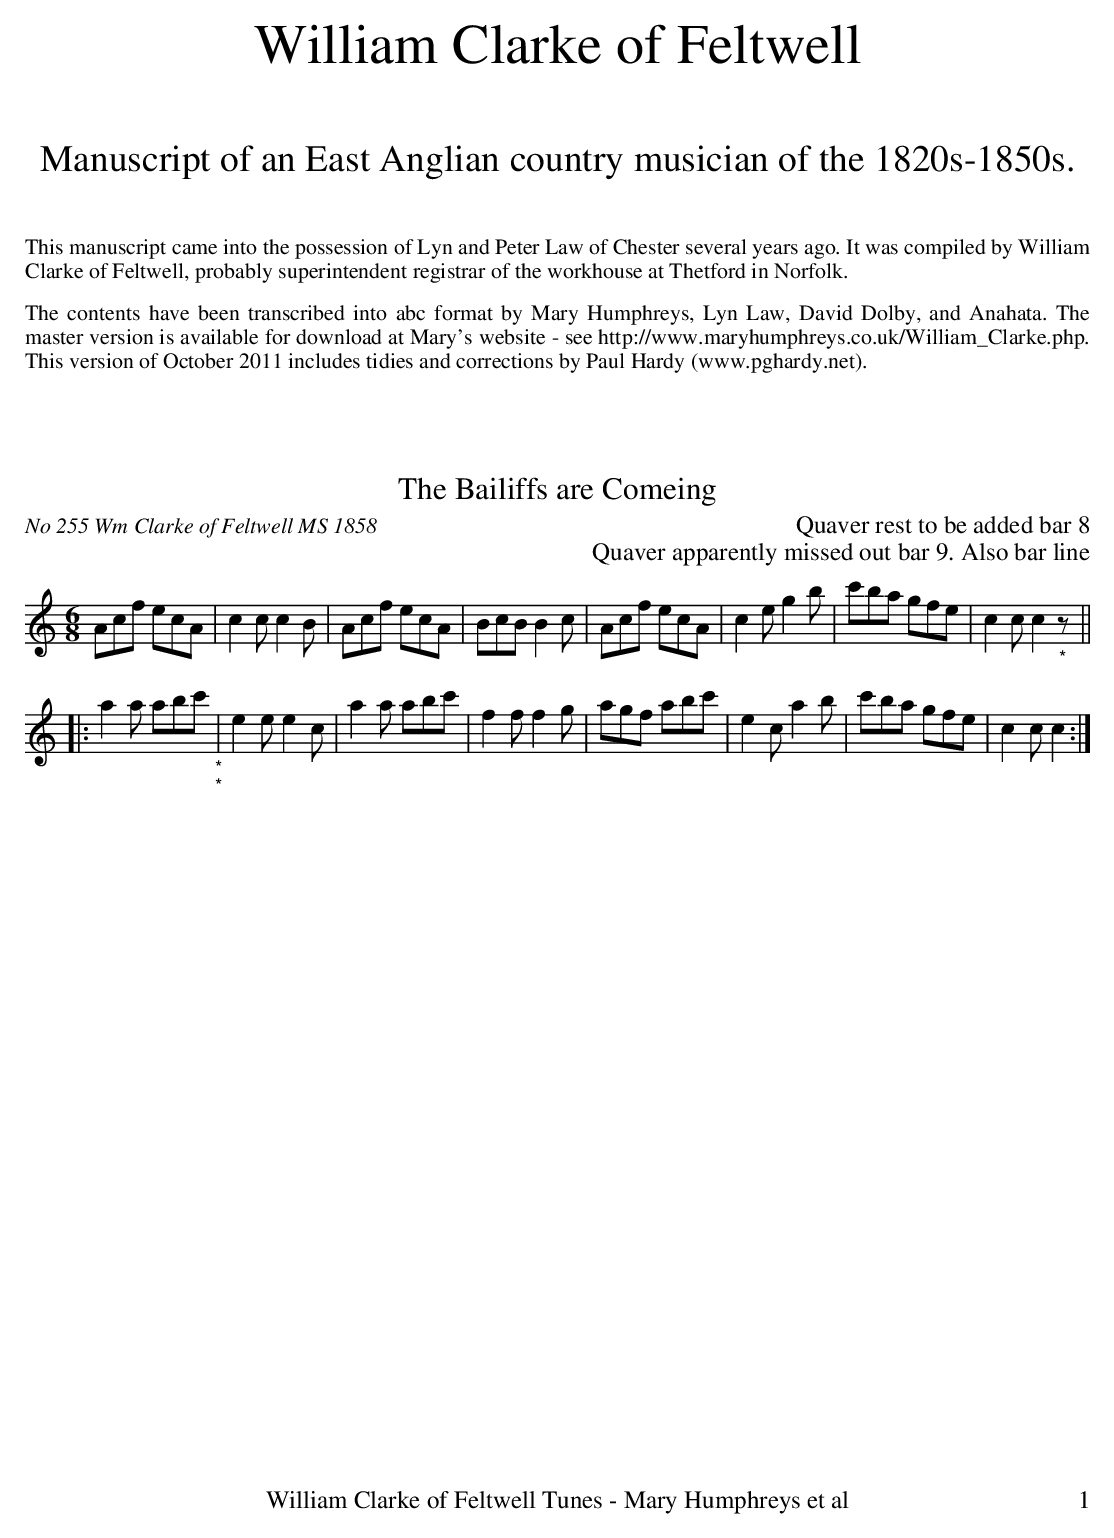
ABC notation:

X:1
T:The Bailiffs are Comeing
O:No 255 Wm Clarke of Feltwell MS 1858
M:6/8
L:1/8
K:C
Acf ecA|c2c c2B|Acf ecA|BcB B2c|Acf ecA|c2e g2b|c'ba gfe|c2c c2"_*"z||
|:a2a abc'"_*""_*"|e2e e2c|a2a abc'|f2f f2g|agf abc'|e2c a2b|c'ba gfe|c2c c2:|
